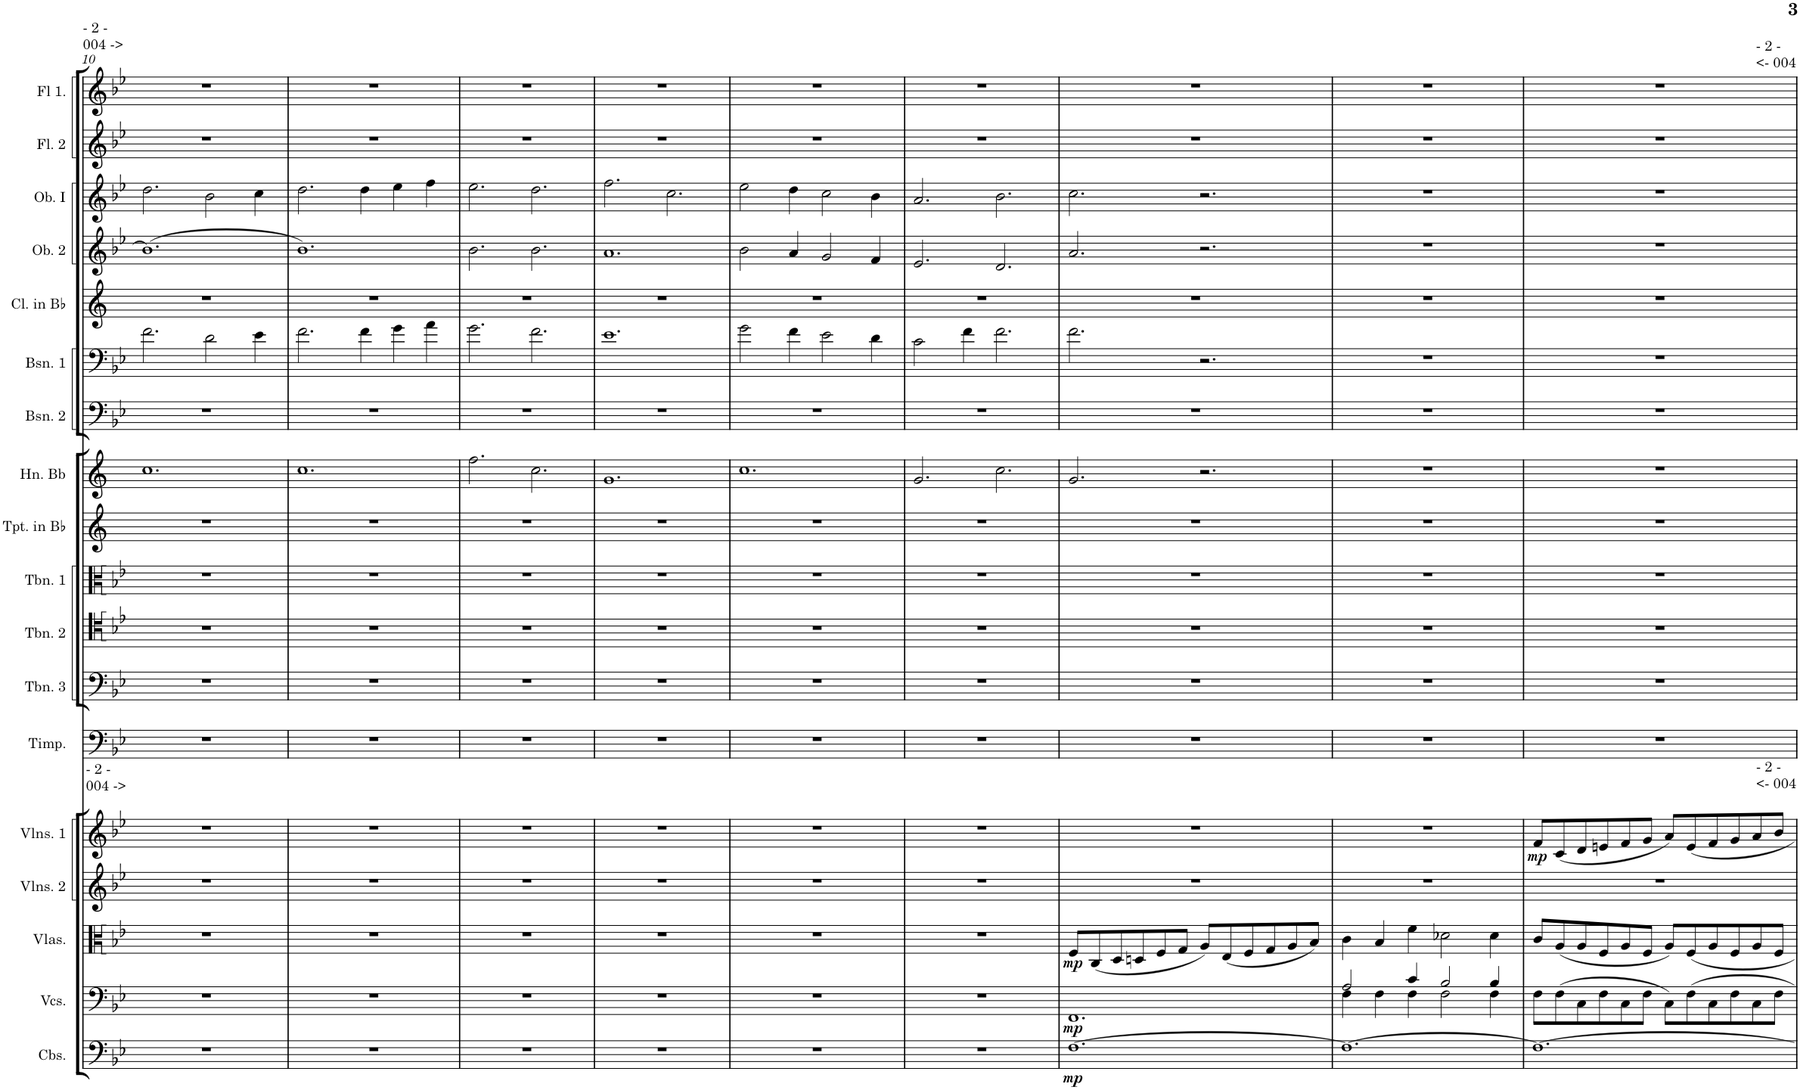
**kern	**dynam	**kern	**dynam	**kern	**dynam	**kern	**kern	**dynam	**kern	**kern	**kern	**kern	**kern	**kern	**kern	**kern	**kern	**kern	**kern	**kern	**kern
*part18	*part18	*part17	*part17	*part16	*part16	*part15	*part14	*part14	*part13	*part12	*part11	*part10	*part9	*part8	*part7	*part6	*part5	*part4	*part3	*part2	*part1
*staff18	*staff18	*staff17	*staff17	*staff16	*staff16	*staff15	*staff14	*staff14	*staff13	*staff12	*staff11	*staff10	*staff9	*staff8	*staff7	*staff6	*staff5	*staff4	*staff3	*staff2	*staff1
*I"Contrabasses	*	*I"Violoncellos	*	*I"Violas	*	*I"Violins 2	*I"Violins 1	*	*I"Timpani	*I"Trombone 3	*I"Trombone 2	*I"Trombone 1	*I"Trumpets in Bb	*I"Horn Bb	*I"Bassoon 2	*I"Bassoon 1	*I"Clarinets in Bb	*I"Oboe 2	*I"Oboe I	*I"Flute 2	*I"Flute 1
*I'Cbs.	*	*I'Vcs.	*	*I'Vlas.	*	*I'Vlns. 2	*I'Vlns. 1	*	*I'Timp.	*I'Tbn. 3	*I'Tbn. 2	*I'Tbn. 1	*I'Tpt. in Bb	*I'Hn. Bb	*I'Bsn. 2	*I'Bsn. 1	*I'Cl. in Bb	*I'Ob. 2	*I'Ob. I	*I'Fl. 2	*I'Fl 1.
!!LO:PB:g=z
*clefF4	*	*clefF4	*	*clefC3	*	*clefG2	*clefG2	*	*clefF4	*clefF4	*clefC4	*clefC3	*clefG2	*clefG2	*clefF4	*clefF4	*clefG2	*clefG2	*clefG2	*clefG2	*clefG2
*Trd7c12	*	*	*	*	*	*	*	*	*	*	*	*	*Trd1c2	*Trd4c7	*	*	*Trd1c2	*	*	*	*
*k[b-e-]	*	*k[b-e-]	*	*k[b-e-]	*	*k[b-e-]	*k[b-e-]	*	*k[b-e-]	*k[b-e-]	*k[b-e-]	*k[b-e-]	*k[]	*k[]	*k[b-e-]	*k[b-e-]	*k[]	*k[b-e-]	*k[b-e-]	*k[b-e-]	*k[b-e-]
*M6/4	*	*M6/4	*	*M6/4	*	*M6/4	*M6/4	*	*M6/4	*M6/4	*M6/4	*M6/4	*M6/4	*M6/4	*M6/4	*M6/4	*M6/4	*M6/4	*M6/4	*M6/4	*M6/4
=10	=10	=10	=10	=10	=10	=10	=10	=10	=10	=10	=10	=10	=10	=10	=10	=10	=10	=10	=10	=10	=10
!	!	!	!	!	!	!	!	!	!	!	!	!	!	!	!	!	!	!	!	!	!LO:TX:a:t=- 2 -
!	!	!	!	!	!	!	!	!	!	!	!	!	!	!	!	!	!	!	!	!	!LO:TX:a:t=004 ->
!	!	!	!	!	!	!	!LO:TX:a:t=- 2 -	!	!	!	!	!	!	!	!	!	!	!	!	!	!
!	!	!	!	!	!	!	!LO:TX:a:t=004 ->	!	!	!	!	!	!	!	!	!	!	!	!	!	!
1.r	.	1.r	.	1.r	.	1.r	1.r	.	1.r	1.r	1.r	1.r	1.r	1.cc	1.r	2.f\	1.r	(1.b-]	2.dd\	1.r	1.r
.	.	.	.	.	.	.	.	.	.	.	.	.	.	.	.	2d\	.	.	2b-\	.	.
.	.	.	.	.	.	.	.	.	.	.	.	.	.	.	.	4e-\	.	.	4cc\	.	.
=11	=11	=11	=11	=11	=11	=11	=11	=11	=11	=11	=11	=11	=11	=11	=11	=11	=11	=11	=11	=11	=11
1.r	.	1.r	.	1.r	.	1.r	1.r	.	1.r	1.r	1.r	1.r	1.r	1.cc	1.r	2.f\	1.r	1.b-)	2.dd\	1.r	1.r
.	.	.	.	.	.	.	.	.	.	.	.	.	.	.	.	4f\	.	.	4dd\	.	.
.	.	.	.	.	.	.	.	.	.	.	.	.	.	.	.	4g\	.	.	4ee-\	.	.
.	.	.	.	.	.	.	.	.	.	.	.	.	.	.	.	4a\	.	.	4ff\	.	.
=12	=12	=12	=12	=12	=12	=12	=12	=12	=12	=12	=12	=12	=12	=12	=12	=12	=12	=12	=12	=12	=12
1.r	.	1.r	.	1.r	.	1.r	1.r	.	1.r	1.r	1.r	1.r	1.r	2.ff\	1.r	2.g\	1.r	2.b-\	2.ee-\	1.r	1.r
.	.	.	.	.	.	.	.	.	.	.	.	.	.	2.cc\	.	2.f\	.	2.b-\	2.dd\	.	.
=13	=13	=13	=13	=13	=13	=13	=13	=13	=13	=13	=13	=13	=13	=13	=13	=13	=13	=13	=13	=13	=13
1.r	.	1.r	.	1.r	.	1.r	1.r	.	1.r	1.r	1.r	1.r	1.r	1.g	1.r	1.e-	1.r	1.a	2.ff\	1.r	1.r
.	.	.	.	.	.	.	.	.	.	.	.	.	.	.	.	.	.	.	2.cc\	.	.
=14	=14	=14	=14	=14	=14	=14	=14	=14	=14	=14	=14	=14	=14	=14	=14	=14	=14	=14	=14	=14	=14
1.r	.	1.r	.	1.r	.	1.r	1.r	.	1.r	1.r	1.r	1.r	1.r	1.cc	1.r	2g\	1.r	2b-\	2ee-\	1.r	1.r
.	.	.	.	.	.	.	.	.	.	.	.	.	.	.	.	4f\	.	4a/	4dd\	.	.
.	.	.	.	.	.	.	.	.	.	.	.	.	.	.	.	2e-\	.	2g/	2cc\	.	.
.	.	.	.	.	.	.	.	.	.	.	.	.	.	.	.	4d\	.	4f/	4b-\	.	.
=15	=15	=15	=15	=15	=15	=15	=15	=15	=15	=15	=15	=15	=15	=15	=15	=15	=15	=15	=15	=15	=15
1.r	.	1.r	.	1.r	.	1.r	1.r	.	1.r	1.r	1.r	1.r	1.r	2.g/	1.r	2c\	1.r	2.e-/	2.a/	1.r	1.r
.	.	.	.	.	.	.	.	.	.	.	.	.	.	.	.	4f\	.	.	.	.	.
.	.	.	.	.	.	.	.	.	.	.	.	.	.	2.cc\	.	2.f\	.	2.d/	2.b-\	.	.
=16	=16	=16	=16	=16	=16	=16	=16	=16	=16	=16	=16	=16	=16	=16	=16	=16	=16	=16	=16	=16	=16
!	!LO:DY:b	!	!LO:DY:b	!	!LO:DY:b	!	!	!	!	!	!	!	!	!	!	!	!	!	!	!	!
[1.F	mp	1.FF	mp	8F/L	mp	1.r	1.r	.	1.r	1.r	1.r	1.r	1.r	2.g/	1.r	2.f\	1.r	2.a/	2.cc\	1.r	1.r
.	.	.	.	(8C/	.	.	.	.	.	.	.	.	.	.	.	.	.	.	.	.	.
.	.	.	.	8D/	.	.	.	.	.	.	.	.	.	.	.	.	.	.	.	.	.
.	.	.	.	8Dn/	.	.	.	.	.	.	.	.	.	.	.	.	.	.	.	.	.
.	.	.	.	8F/	.	.	.	.	.	.	.	.	.	.	.	.	.	.	.	.	.
.	.	.	.	8G/J	.	.	.	.	.	.	.	.	.	.	.	.	.	.	.	.	.
.	.	.	.	8A/L)	.	.	.	.	.	.	.	.	.	2.r	.	2.r	.	2.r	2.r	.	.
.	.	.	.	(8E-/	.	.	.	.	.	.	.	.	.	.	.	.	.	.	.	.	.
.	.	.	.	8F/	.	.	.	.	.	.	.	.	.	.	.	.	.	.	.	.	.
.	.	.	.	8G/	.	.	.	.	.	.	.	.	.	.	.	.	.	.	.	.	.
.	.	.	.	8A/	.	.	.	.	.	.	.	.	.	.	.	.	.	.	.	.	.
.	.	.	.	8B-/J)	.	.	.	.	.	.	.	.	.	.	.	.	.	.	.	.	.
=17	=17	=17	=17	=17	=17	=17	=17	=17	=17	=17	=17	=17	=17	=17	=17	=17	=17	=17	=17	=17	=17
*	*	*^	*	*	*	*	*	*	*	*	*	*	*	*	*	*	*	*	*	*	*
1.F_	.	2A/	4F\	.	4c\	.	1.r	1.r	.	1.r	1.r	1.r	1.r	1.r	1.r	1.r	1.r	1.r	1.r	1.r	1.r	1.r
.	.	.	4F\	.	4B-/	.	.	.	.	.	.	.	.	.	.	.	.	.	.	.	.	.
.	.	4c/	4F\	.	4f\	.	.	.	.	.	.	.	.	.	.	.	.	.	.	.	.	.
.	.	2B-/	2F\	.	2d-X\	.	.	.	.	.	.	.	.	.	.	.	.	.	.	.	.	.
.	.	4B-/	4F\	.	4d-\	.	.	.	.	.	.	.	.	.	.	.	.	.	.	.	.	.
=18	=18	=18	=18	=18	=18	=18	=18	=18	=18	=18	=18	=18	=18	=18	=18	=18	=18	=18	=18	=18	=18	=18
!	!	!	!	!	!	!	!	!	!	!	!	!	!	!	!	!	!	!	!	!	!	!LO:TX:a:t=- 2 -
!	!	!	!	!	!	!	!	!	!	!	!	!	!	!	!	!	!	!	!	!	!	!LO:TX:a:t=<- 004
!	!	!	!	!	!	!	!	!LO:TX:a:t=- 2 -	!	!	!	!	!	!	!	!	!	!	!	!	!	!
!	!	!	!	!	!	!	!	!LO:TX:a:t=<- 004	!	!	!	!	!	!	!	!	!	!	!	!	!	!
!	!	!	!	!	!	!	!	!	!LO:DY:b	!	!	!	!	!	!	!	!	!	!	!	!	!
*	*	*v	*v	*	*	*	*	*	*	*	*	*	*	*	*	*	*	*	*	*	*	*
1.F_	.	8F\L	.	8c/L	.	1.r	8f/L	mp	1.r	1.r	1.r	1.r	1.r	1.r	1.r	1.r	1.r	1.r	1.r	1.r	1.r
.	.	(8F\	.	(8A/	.	.	(8c/	.	.	.	.	.	.	.	.	.	.	.	.	.	.
.	.	8C\	.	8A/	.	.	8d/	.	.	.	.	.	.	.	.	.	.	.	.	.	.
.	.	8F\	.	8F/	.	.	8en/	.	.	.	.	.	.	.	.	.	.	.	.	.	.
.	.	8C\	.	8A/	.	.	8f/	.	.	.	.	.	.	.	.	.	.	.	.	.	.
.	.	8F\J	.	8F/J	.	.	8g/J	.	.	.	.	.	.	.	.	.	.	.	.	.	.
.	.	8C\L)	.	8A/L)	.	.	8a/L)	.	.	.	.	.	.	.	.	.	.	.	.	.	.
.	.	8F\	.	8F/	.	.	8e/	.	.	.	.	.	.	.	.	.	.	.	.	.	.
.	.	8C\	.	8A/	.	.	8f/	.	.	.	.	.	.	.	.	.	.	.	.	.	.
.	.	8F\	.	8F/	.	.	8g/	.	.	.	.	.	.	.	.	.	.	.	.	.	.
.	.	8C\	.	8A/	.	.	8a/	.	.	.	.	.	.	.	.	.	.	.	.	.	.
.	.	8F\J	.	8F/J	.	.	8b-/J	.	.	.	.	.	.	.	.	.	.	.	.	.	.
=	=	=	=	=	=	=	=	=	=	=	=	=	=	=	=	=	=	=	=	=	=
*-	*-	*-	*-	*-	*-	*-	*-	*-	*-	*-	*-	*-	*-	*-	*-	*-	*-	*-	*-	*-	*-
